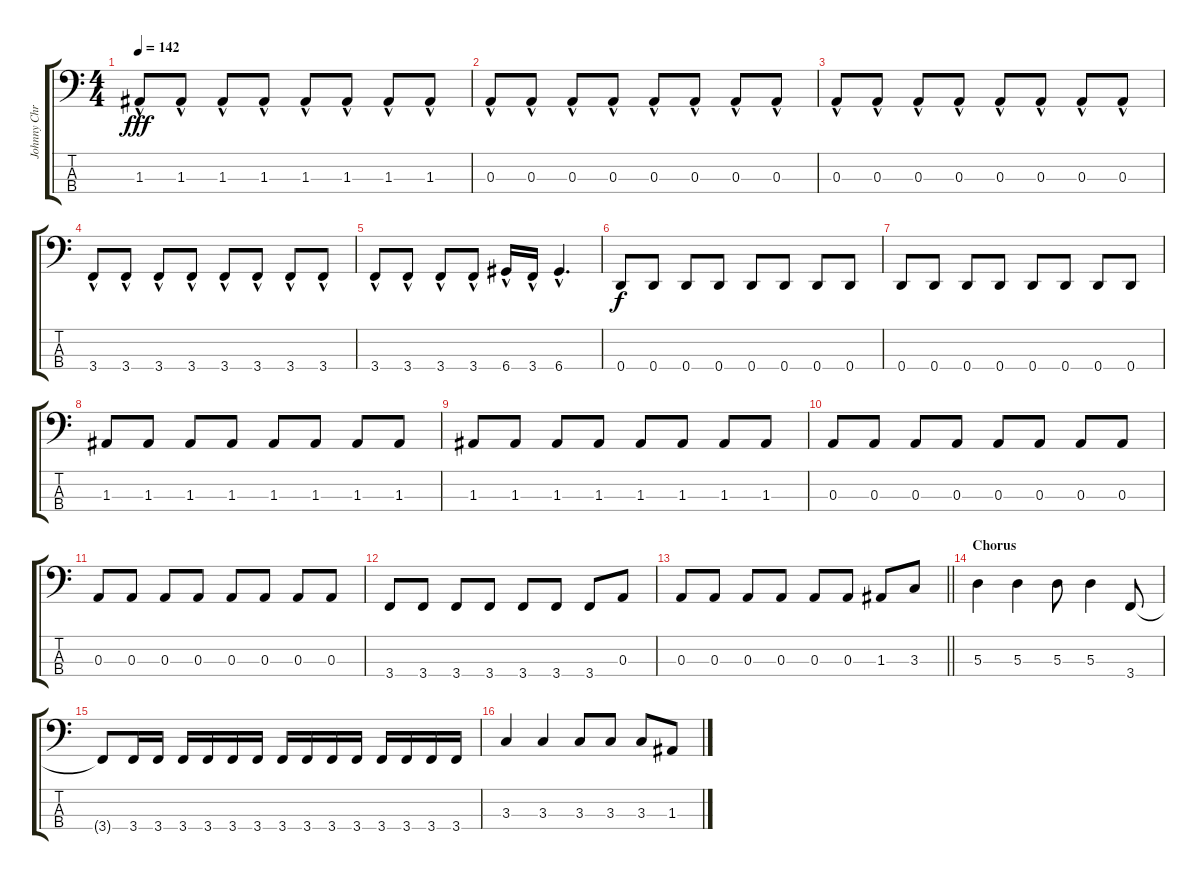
\track ("Johnny Christ Bass" "Johnny Chr") {instrument electricbasspick}
\staff {score tabs}
\tuning (G2 D2 A1 D1) {hide}
\ts (4 4)
\tempo 142
\clef f4
\ks c
1.3{hac}.8{dy fff} 1.3{hac}.8 1.3{hac}.8 1.3{hac}.8 1.3{hac}.8 1.3{hac}.8 1.3{hac}.8 1.3{hac}.8 |
0.3{hac}.8 0.3{hac}.8 0.3{hac}.8 0.3{hac}.8 0.3{hac}.8 0.3{hac}.8 0.3{hac}.8 0.3{hac}.8 |
0.3{hac}.8 0.3{hac}.8 0.3{hac}.8 0.3{hac}.8 0.3{hac}.8 0.3{hac}.8 0.3{hac}.8 0.3{hac}.8 |
3.4{hac}.8 3.4{hac}.8 3.4{hac}.8 3.4{hac}.8 3.4{hac}.8 3.4{hac}.8 3.4{hac}.8 3.4{hac}.8 |
3.4{hac}.8 3.4{hac}.8 3.4{hac}.8 3.4{hac}.8 6.4{hac}.16 3.4{hac}.16 6.4{hac}.4{d} |
0.4.8{dy f} 0.4.8 0.4.8 0.4.8 0.4.8 0.4.8 0.4.8 0.4.8 |
0.4.8 0.4.8 0.4.8 0.4.8 0.4.8 0.4.8 0.4.8 0.4.8 |
1.3.8 1.3.8 1.3.8 1.3.8 1.3.8 1.3.8 1.3.8 1.3.8 |
1.3.8 1.3.8 1.3.8 1.3.8 1.3.8 1.3.8 1.3.8 1.3.8 |
0.3.8 0.3.8 0.3.8 0.3.8 0.3.8 0.3.8 0.3.8 0.3.8 |
0.3.8 0.3.8 0.3.8 0.3.8 0.3.8 0.3.8 0.3.8 0.3.8 |
3.4.8 3.4.8 3.4.8 3.4.8 3.4.8 3.4.8 3.4.8 0.3.8 |
\barLineRight lightlight
0.3.8 0.3.8 0.3.8 0.3.8 0.3.8 0.3.8 1.3.8 3.3.8 |
\section ("" "Chorus")
5.3.4 5.3.4 5.3.8 5.3.4 3.4.8 |
3.4{t}.8 3.4.16 3.4.16 3.4.16 3.4.16 3.4.16 3.4.16 3.4.16 3.4.16 3.4.16 3.4.16 3.4.16 3.4.16 3.4.16 3.4.16 |
3.3.4 3.3.4 3.3.8 3.3.8 3.3.8 1.3.8
